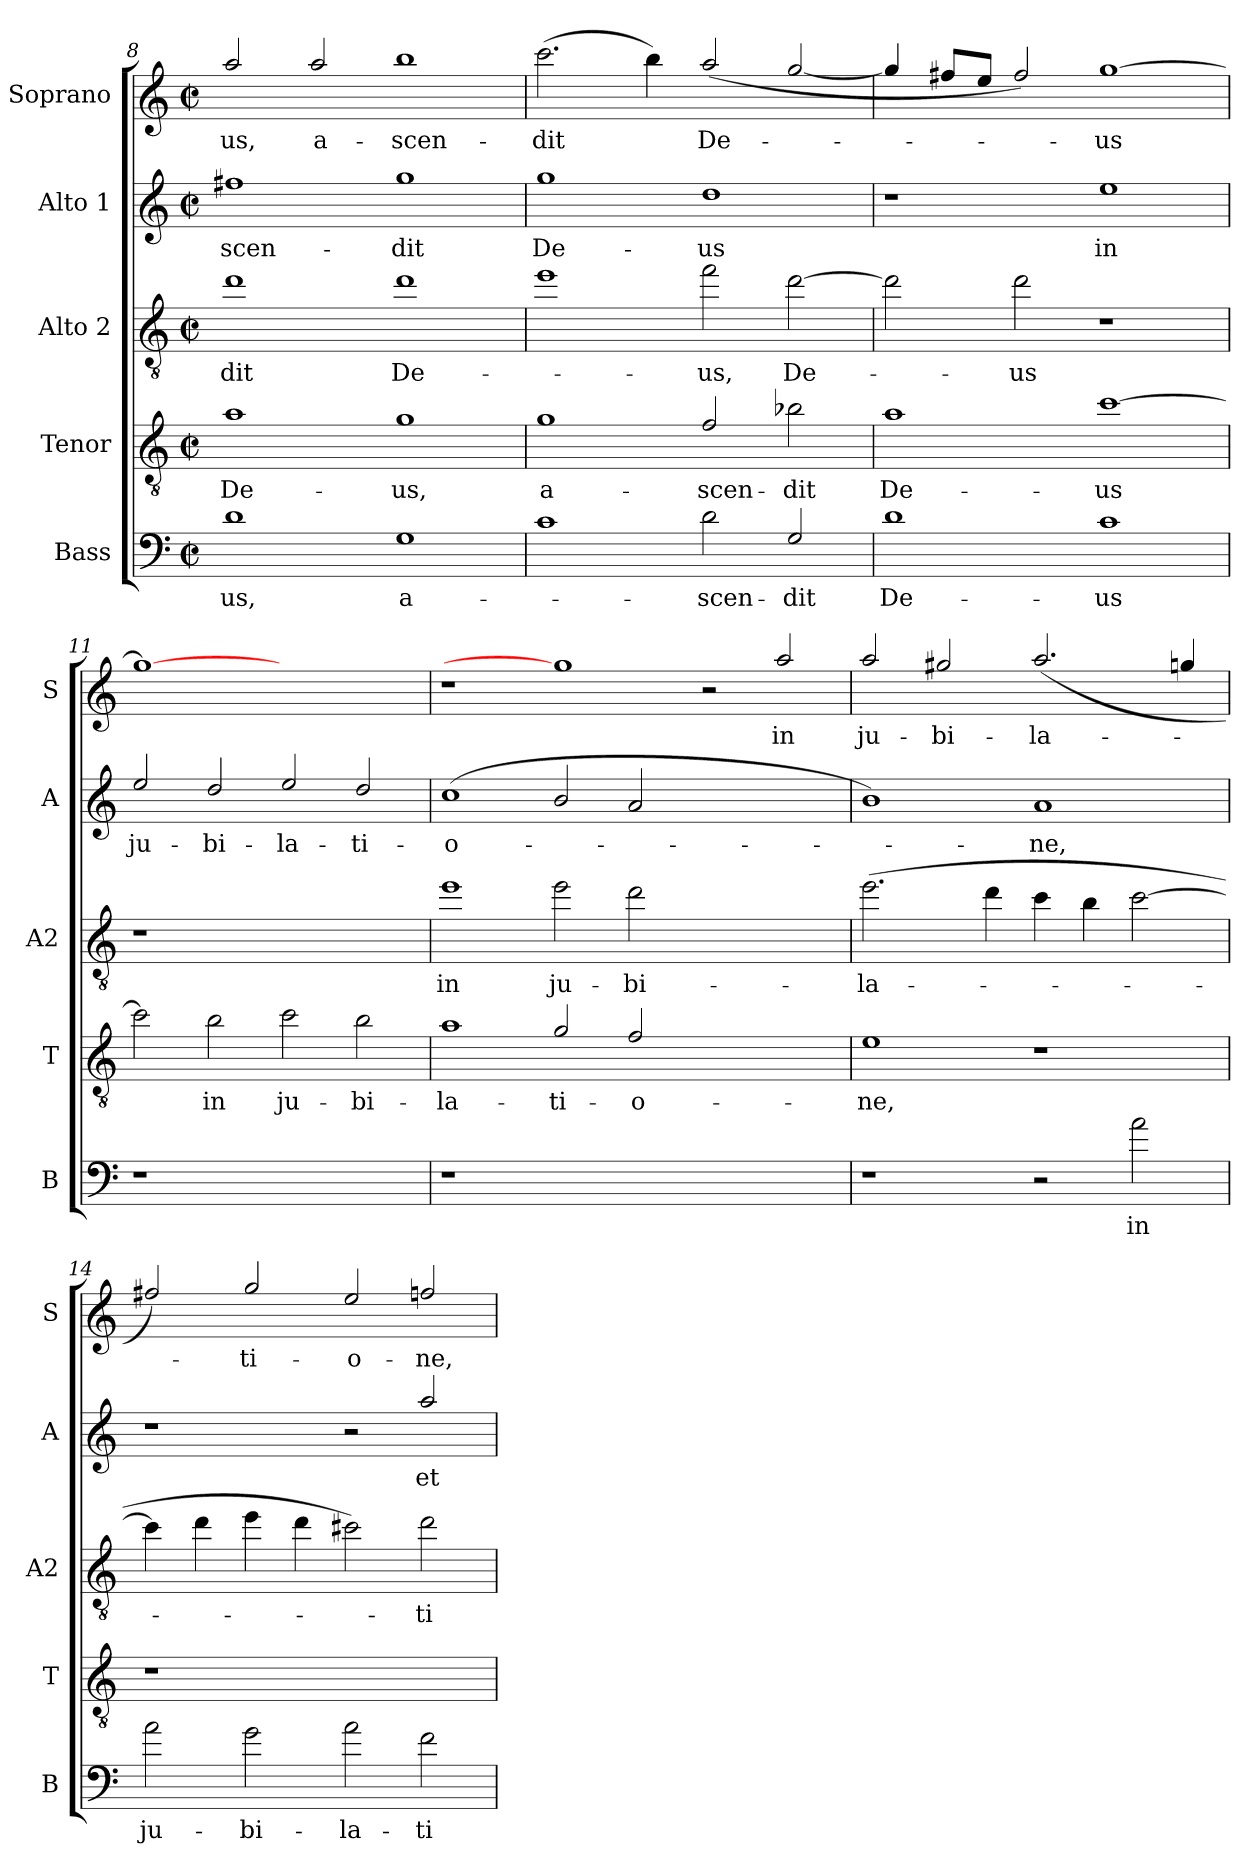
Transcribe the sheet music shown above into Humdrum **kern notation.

**kern	**text	**kern	**text	**kern	**text	**kern	**text	**kern	**text
*part5	*part5	*part4	*part4	*part3	*part3	*part2	*part2	*part1	*part1
*staff5	*staff5	*staff4	*staff4	*staff3	*staff3	*staff2	*staff2	*staff1	*staff1
*I"Bass	*	*I"Tenor	*	*I"Alto 2	*	*I"Alto 1	*	*I"Soprano	*
*I'B	*	*I'T	*	*I'A2	*	*I'A	*	*I'S	*
*clefF4	*	*clefGv2	*	*clefGv2	*	*clefG2	*	*clefG2	*
*ITrd7c12	*	*ITrd7c12	*	*ITrd7c12	*	*ITrd7c12	*	*ITrd7c12	*
*k[]	*	*k[]	*	*k[]	*	*k[]	*	*k[]	*
*C:	*	*C:	*	*C:	*	*C:	*	*C:	*
*M2/2	*	*M2/2	*	*M2/2	*	*M2/2	*	*M2/2	*
*met(c|)	*	*met(c|)	*	*met(c|)	*	*met(c|)	*	*met(c|)	*
=8	=8	=8	=8	=8	=8	=8	=8	=8	=8
!	!LO:LY:b	!	!LO:LY:b	!	!LO:LY:b	!	!LO:LY:b	!	!LO:LY:b
1D	-us,	1A	De-	1d	-dit	1f#X	-scen-	2a/	-us,
!	!	!	!	!	!	!	!	!	!LO:LY:b
.	.	.	.	.	.	.	.	2a/	a-
!	!LO:LY:b	!	!LO:LY:b	!	!LO:LY:b	!	!LO:LY:b	!	!LO:LY:b
1GG	a-	1G	-us,	1d	De-	1g	-dit	1b	-scen-
=9	=9	=9	=9	=9	=9	=9	=9	=9	=9
!	!	!	!LO:LY:b	!	!	!	!LO:LY:b	!	!LO:LY:b
1C	.	1G	a-	1e	.	1g	De-	(>2.cc\	-dit
.	.	.	.	.	.	.	.	4b\)	.
!	!LO:LY:b	!	!LO:LY:b	!	!LO:LY:b	!	!LO:LY:b	!	!LO:LY:b
2D\	-scen-	2F/	-scen-	2f\	-us,	1d	-us	(<2a/	De-
!	!LO:LY:b	!	!LO:LY:b	!	!LO:LY:b	!	!	!	!
2GG/	-dit	2B-X\	-dit	[2d\	De-	.	.	[2g/	.
=10	=10	=10	=10	=10	=10	=10	=10	=10	=10
!	!LO:LY:b	!	!LO:LY:b	!	!	!	!	!	!
1D	De-	1A	De-	2d\]	.	1r	.	4g/]	.
.	.	.	.	.	.	.	.	8f#X/L	.
.	.	.	.	.	.	.	.	8e/J	.
!	!	!	!	!	!LO:LY:b	!	!	!	!
.	.	.	.	2d\	-us	.	.	2f#/)	.
!	!LO:LY:b	!	!LO:LY:b	!	!	!	!LO:LY:b	!	!LO:LY:b
1C	-us	[1c	-us	1r	.	1e	in	[1g	-us
=11	=11	=11	=11	=11	=11	=11	=11	=11	=11
!	!	!	!	!	!	!	!LO:LY:b	!	!
1r	.	2c\]	.	1r	.	2e/	ju-	1g_	.
!	!	!	!LO:LY:b	!	!	!	!LO:LY:b	!	!
.	.	2B\	in	.	.	2d/	-bi-	.	.
!	!	!	!LO:LY:b	!	!	!	!LO:LY:b	!	!
1ryy	.	2c\	ju-	1ryy	.	2e/	-la-	1ryy	.
!	!	!	!LO:LY:b	!	!	!	!LO:LY:b	!	!
.	.	2B\	-bi-	.	.	2d/	-ti-	.	.
=12	=12	=12	=12	=12	=12	=12	=12	=12	=12
!	!	!	!LO:LY:b	!	!LO:LY:b	!	!LO:LY:b	!	!
1r	.	1A	-la-	1e	in	(<1c	-o-	1r	.
!	!	!	!LO:LY:b	!	!LO:LY:b	!	!	!	!
0ryy	.	2G/	-ti-	2e\	ju-	2B/	.	1g]	.
!	!	!	!LO:LY:b	!	!LO:LY:b	!	!	!	!
.	.	2F/	-o-	2d\	-bi-	2A/	.	.	.
.	.	1ryy	.	1ryy	.	1ryy	.	2r	.
!	!	!	!	!	!	!	!	!	!LO:LY:b
.	.	.	.	.	.	.	.	2a/	in
!!LO:PB:g=z
=13	=13	=13	=13	=13	=13	=13	=13	=13	=13
!	!	!	!LO:LY:b	!	!LO:LY:b	!	!	!	!LO:LY:b
1r	.	1E	-ne,	(>2.e\	-la-	1B)	.	2a/	ju-
!	!	!	!	!	!	!	!	!	!LO:LY:b
.	.	.	.	.	.	.	.	2g#X/	-bi-
.	.	.	.	4d\	.	.	.	.	.
!	!	!	!	!	!	!	!LO:LY:b	!	!LO:LY:b
2r	.	1r	.	4c\	.	1A	-ne,	(<2.a/	-la-
.	.	.	.	4B\	.	.	.	.	.
!	!LO:LY:b	!	!	!	!	!	!	!	!
2A\	in	.	.	[2c\	.	.	.	.	.
.	.	.	.	.	.	.	.	4gn/	.
=14	=14	=14	=14	=14	=14	=14	=14	=14	=14
!	!LO:LY:b	!	!	!	!	!	!	!	!
2A\	ju-	1r	.	4c\]	.	1r	.	2f#X/)	.
.	.	.	.	4d\	.	.	.	.	.
!	!LO:LY:b	!	!	!	!	!	!	!	!LO:LY:b
2G\	-bi-	.	.	4e\	.	.	.	2g/	-ti-
.	.	.	.	4d\	.	.	.	.	.
!	!LO:LY:b	!	!	!	!	!	!	!	!LO:LY:b
2A\	-la-	1ryy	.	2c#X\)	.	2r	.	2e/	-o-
!	!LO:LY:b	!	!	!	!LO:LY:b	!	!LO:LY:b	!	!LO:LY:b
2F\	-ti-	.	.	2d\	-ti-	2a/	et	2fn/	-ne,
=	=	=	=	=	=	=	=	=	=
*-	*-	*-	*-	*-	*-	*-	*-	*-	*-
